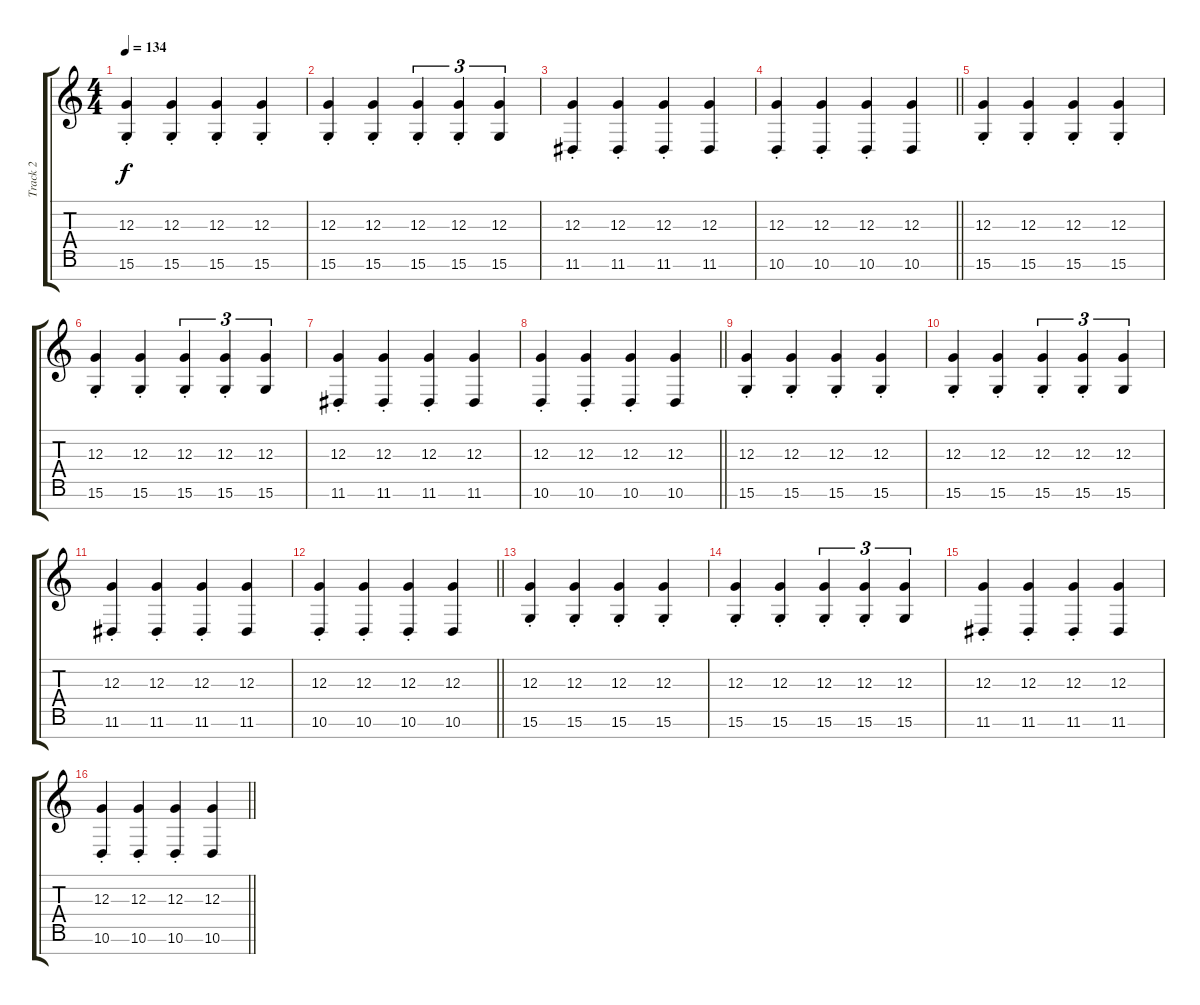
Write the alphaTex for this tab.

\track ("Track 2" "Track 2") {instrument stringensemble1}
\staff {score tabs}
\tuning (E4 B3 G3 D3 A2 E2 B1) {hide}
\ts (4 4)
\tempo 134
\clef g2
\ks c
(12.3{st} 15.6{st}).4{dy f} (12.3{st} 15.6{st}).4 (12.3{st} 15.6{st}).4 (12.3{st} 15.6{st}).4 |
(12.3{st} 15.6{st}).4 (12.3{st} 15.6{st}).4 (12.3{st} 15.6{st}).4{tu (3 2)} (12.3{st} 15.6{st}).4{tu (3 2)} (12.3 15.6).4{tu (3 2)} |
(12.3{st} 11.6{st}).4 (12.3{st} 11.6{st}).4 (12.3{st} 11.6{st}).4 (12.3 11.6).4 |
\barLineRight lightlight
(12.3{st} 10.6{st}).4 (12.3{st} 10.6{st}).4 (12.3{st} 10.6{st}).4 (12.3 10.6).4 |
(12.3{st} 15.6{st}).4 (12.3{st} 15.6{st}).4 (12.3{st} 15.6{st}).4 (12.3{st} 15.6{st}).4 |
(12.3{st} 15.6{st}).4 (12.3{st} 15.6{st}).4 (12.3{st} 15.6{st}).4{tu (3 2)} (12.3{st} 15.6{st}).4{tu (3 2)} (12.3 15.6).4{tu (3 2)} |
(12.3{st} 11.6{st}).4 (12.3{st} 11.6{st}).4 (12.3{st} 11.6{st}).4 (12.3 11.6).4 |
\barLineRight lightlight
(12.3{st} 10.6{st}).4 (12.3{st} 10.6{st}).4 (12.3{st} 10.6{st}).4 (12.3 10.6).4 |
(12.3{st} 15.6{st}).4 (12.3{st} 15.6{st}).4 (12.3{st} 15.6{st}).4 (12.3{st} 15.6{st}).4 |
(12.3{st} 15.6{st}).4 (12.3{st} 15.6{st}).4 (12.3{st} 15.6{st}).4{tu (3 2)} (12.3{st} 15.6{st}).4{tu (3 2)} (12.3 15.6).4{tu (3 2)} |
(12.3{st} 11.6{st}).4 (12.3{st} 11.6{st}).4 (12.3{st} 11.6{st}).4 (12.3 11.6).4 |
\barLineRight lightlight
(12.3{st} 10.6{st}).4 (12.3{st} 10.6{st}).4 (12.3{st} 10.6{st}).4 (12.3 10.6).4 |
(12.3{st} 15.6{st}).4 (12.3{st} 15.6{st}).4 (12.3{st} 15.6{st}).4 (12.3{st} 15.6{st}).4 |
(12.3{st} 15.6{st}).4 (12.3{st} 15.6{st}).4 (12.3{st} 15.6{st}).4{tu (3 2)} (12.3{st} 15.6{st}).4{tu (3 2)} (12.3 15.6).4{tu (3 2)} |
(12.3{st} 11.6{st}).4 (12.3{st} 11.6{st}).4 (12.3{st} 11.6{st}).4 (12.3 11.6).4 |
\barLineRight lightlight
(12.3{st} 10.6{st}).4 (12.3{st} 10.6{st}).4 (12.3{st} 10.6{st}).4 (12.3 10.6).4
